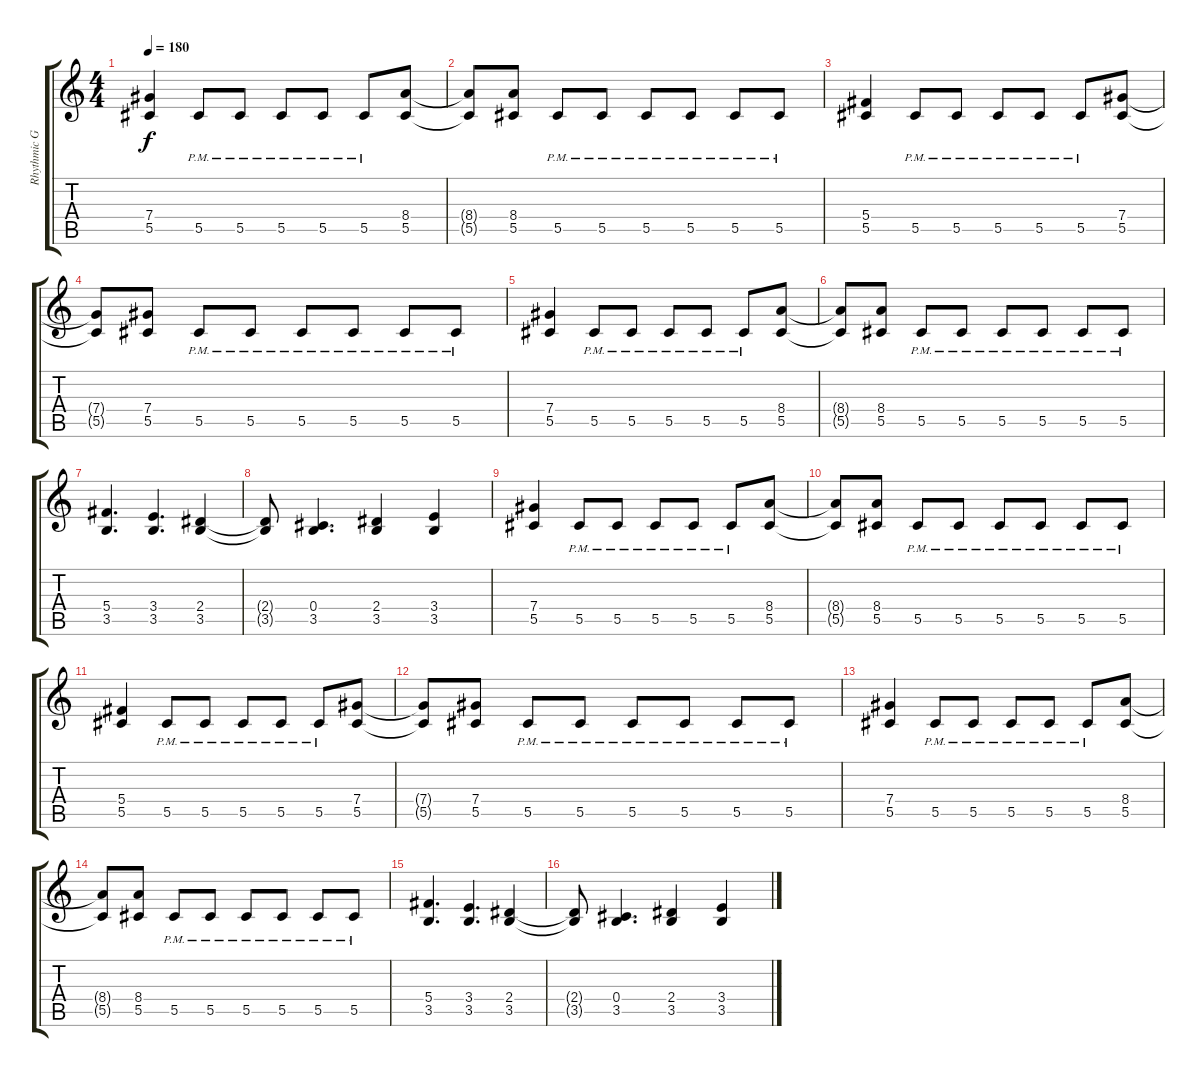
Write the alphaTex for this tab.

\track ("Rhythmic Guitar" "Rhythmic G") {instrument distortionguitar}
\staff {score tabs}
\tuning (Eb4 Bb3 Gb3 Db3 Ab2 Db2) {hide}
\ts (4 4)
\tempo 180
\clef g2
\ks c
(7.4 5.5).4{dy f} 5.5{pm}.8 5.5{pm}.8 5.5{pm}.8 5.5{pm}.8 5.5{pm}.8 (8.4 5.5).8 |
(8.4{t} 5.5{t}).8 (8.4 5.5).8 5.5{pm}.8 5.5{pm}.8 5.5{pm}.8 5.5{pm}.8 5.5{pm}.8 5.5{pm}.8 |
(5.4 5.5).4 5.5{pm}.8 5.5{pm}.8 5.5{pm}.8 5.5{pm}.8 5.5{pm}.8 (7.4 5.5).8 |
(7.4{t} 5.5{t}).8 (7.4 5.5).8 5.5{pm}.8 5.5{pm}.8 5.5{pm}.8 5.5{pm}.8 5.5{pm}.8 5.5{pm}.8 |
(7.4 5.5).4 5.5{pm}.8 5.5{pm}.8 5.5{pm}.8 5.5{pm}.8 5.5{pm}.8 (8.4 5.5).8 |
(8.4{t} 5.5{t}).8 (8.4 5.5).8 5.5{pm}.8 5.5{pm}.8 5.5{pm}.8 5.5{pm}.8 5.5{pm}.8 5.5{pm}.8 |
(5.4 3.5).4{d} (3.4 3.5).4{d} (2.4 3.5).4 |
(2.4{t} 3.5{t}).8 (0.4 3.5).4{d} (2.4 3.5).4 (3.4 3.5).4 |
(7.4 5.5).4 5.5{pm}.8 5.5{pm}.8 5.5{pm}.8 5.5{pm}.8 5.5{pm}.8 (8.4 5.5).8 |
(8.4{t} 5.5{t}).8 (8.4 5.5).8 5.5{pm}.8 5.5{pm}.8 5.5{pm}.8 5.5{pm}.8 5.5{pm}.8 5.5{pm}.8 |
(5.4 5.5).4 5.5{pm}.8 5.5{pm}.8 5.5{pm}.8 5.5{pm}.8 5.5{pm}.8 (7.4 5.5).8 |
(7.4{t} 5.5{t}).8 (7.4 5.5).8 5.5{pm}.8 5.5{pm}.8 5.5{pm}.8 5.5{pm}.8 5.5{pm}.8 5.5{pm}.8 |
(7.4 5.5).4 5.5{pm}.8 5.5{pm}.8 5.5{pm}.8 5.5{pm}.8 5.5{pm}.8 (8.4 5.5).8 |
(8.4{t} 5.5{t}).8 (8.4 5.5).8 5.5{pm}.8 5.5{pm}.8 5.5{pm}.8 5.5{pm}.8 5.5{pm}.8 5.5{pm}.8 |
(5.4 3.5).4{d} (3.4 3.5).4{d} (2.4 3.5).4 |
(2.4{t} 3.5{t}).8 (0.4 3.5).4{d} (2.4 3.5).4 (3.4 3.5).4
